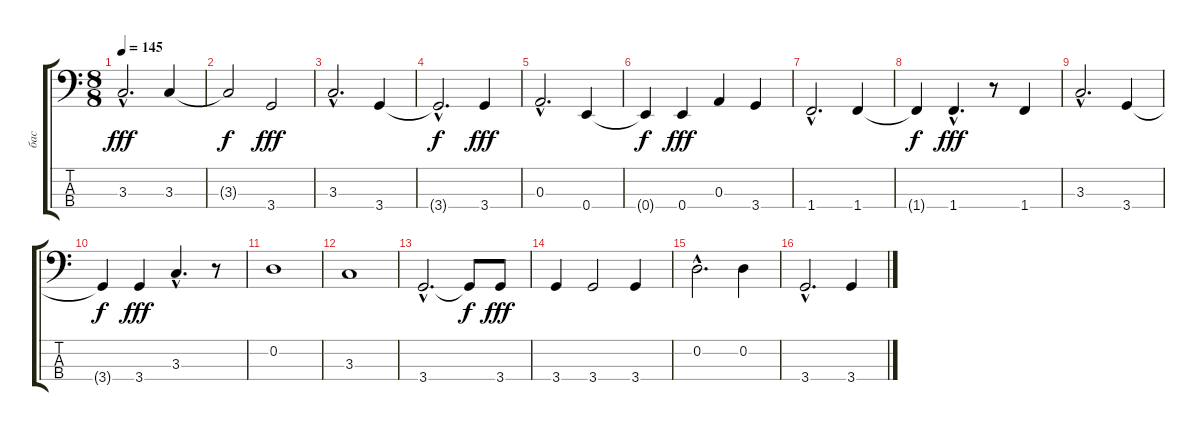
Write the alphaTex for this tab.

\track ("бас" "бас") {instrument fretlessbass}
\staff {score tabs}
\tuning (G2 D2 A1 E1) {hide}
\ts (8 8)
\tempo 145
\clef f4
\ks c
3.3{hac}.2{d dy fff} 3.3.4 |
3.3{t}.2{dy f} 3.4.2{dy fff} |
3.3{hac}.2{d} 3.4.4 |
3.4{hac t}.2{d dy f} 3.4.4{dy fff} |
0.3{hac}.2{d} 0.4.4 |
0.4{t}.4{dy f} 0.4.4{dy fff} 0.3.4 3.4.4 |
1.4{hac}.2{d} 1.4.4 |
1.4{t}.4{dy f} 1.4{hac}.4{d dy fff} r.8 1.4.4 |
3.3{hac}.2{d} 3.4.4 |
3.4{t}.4{dy f} 3.4.4{dy fff} 3.3{hac}.4{d} r.8 |
0.2.1 |
3.3.1 |
3.4{hac}.2{d} 3.4{t}.8{dy f} 3.4.8{dy fff} |
3.4.4 3.4.2 3.4.4 |
0.2{hac}.2{d} 0.2.4 |
3.4{hac}.2{d} 3.4.4
